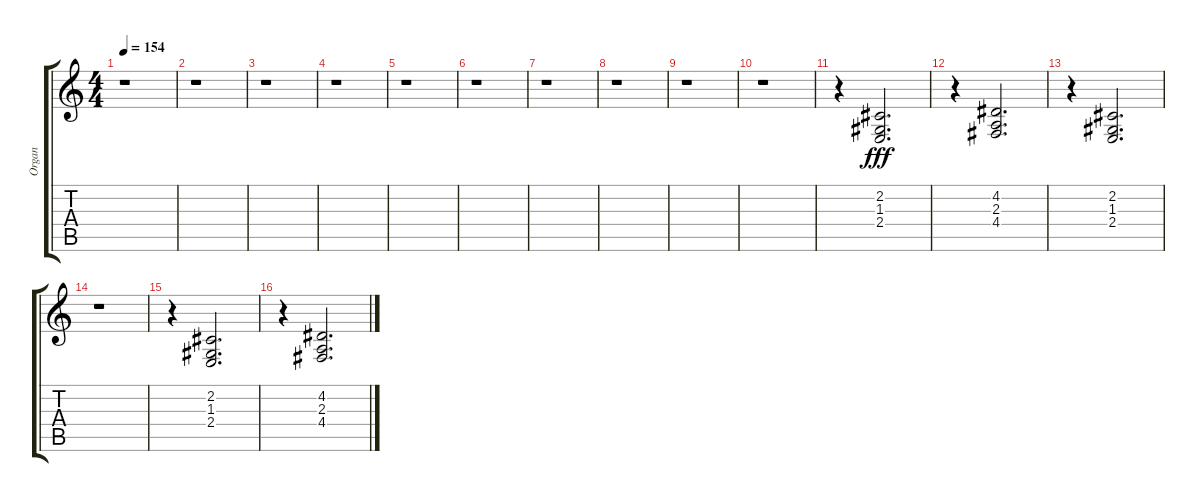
\track ("Organ" "Organ") {instrument churchorgan}
\staff {score tabs}
\tuning (E4 B3 G3 D3 A2 E2) {hide}
\ts (4 4)
\tempo 154
\clef g2
\ks c
r.1{dy fff instrument churchorgan} |
r.1 |
r.1 |
r.1 |
r.1 |
r.1 |
r.1 |
r.1 |
r.1 |
r.1 |
r.4 (2.2 1.3 2.4).2{d volume 9} |
r.4 (4.2 2.3 4.4).2{d} |
r.4 (2.2 1.3 2.4).2{d} |
r.1 |
r.4 (2.2 1.3 2.4).2{d} |
r.4 (4.2 2.3 4.4).2{d}
